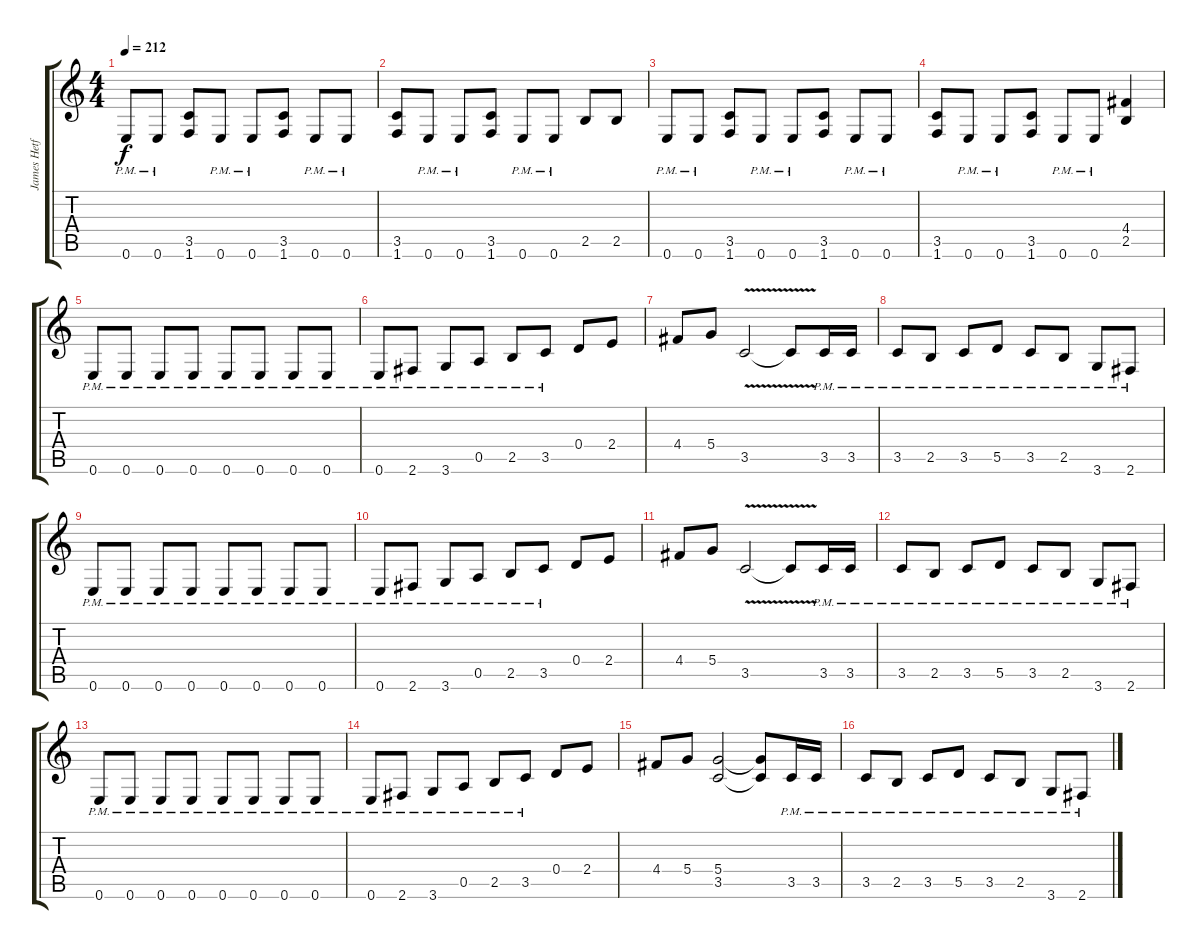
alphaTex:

\track ("James Hetfield (Rhytm Guitar)" "James Hetf") {instrument distortionguitar}
\staff {score tabs}
\tuning (E4 B3 G3 D3 A2 E2) {hide}
\ts (4 4)
\tempo 212
\clef g2
\ks c
0.6{pm}.8{dy f} 0.6{pm}.8 (3.5 1.6).8 0.6{pm}.8 0.6{pm}.8 (3.5 1.6).8 0.6{pm}.8 0.6{pm}.8 |
(3.5 1.6).8 0.6{pm}.8 0.6{pm}.8 (3.5 1.6).8 0.6{pm}.8 0.6{pm}.8 2.5.8 2.5.8 |
0.6{pm}.8 0.6{pm}.8 (3.5 1.6).8 0.6{pm}.8 0.6{pm}.8 (3.5 1.6).8 0.6{pm}.8 0.6{pm}.8 |
(3.5 1.6).8 0.6{pm}.8 0.6{pm}.8 (3.5 1.6).8 0.6{pm}.8 0.6{pm}.8 (4.4 2.5).4 |
\section ("" "")
0.6{pm}.8 0.6{pm}.8 0.6{pm}.8 0.6{pm}.8 0.6{pm}.8 0.6{pm}.8 0.6{pm}.8 0.6{pm}.8 |
0.6{pm}.8 2.6{pm}.8 3.6{pm}.8 0.5{pm}.8 2.5{pm}.8 3.5{pm}.8 0.4.8 2.4.8 |
4.4.8 5.4.8 3.5{v}.2 3.5{t}.8 3.5{pm}.16 3.5{pm}.16 |
3.5{pm}.8 2.5{pm}.8 3.5{pm}.8 5.5{pm}.8 3.5{pm}.8 2.5{pm}.8 3.6{pm}.8 2.6{pm}.8 |
0.6{pm}.8 0.6{pm}.8 0.6{pm}.8 0.6{pm}.8 0.6{pm}.8 0.6{pm}.8 0.6{pm}.8 0.6{pm}.8 |
0.6{pm}.8 2.6{pm}.8 3.6{pm}.8 0.5{pm}.8 2.5{pm}.8 3.5{pm}.8 0.4.8 2.4.8 |
4.4.8 5.4.8 3.5{v}.2 3.5{t}.8 3.5{pm}.16 3.5{pm}.16 |
3.5{pm}.8 2.5{pm}.8 3.5{pm}.8 5.5{pm}.8 3.5{pm}.8 2.5{pm}.8 3.6{pm}.8 2.6{pm}.8 |
0.6{pm}.8 0.6{pm}.8 0.6{pm}.8 0.6{pm}.8 0.6{pm}.8 0.6{pm}.8 0.6{pm}.8 0.6{pm}.8 |
0.6{pm}.8 2.6{pm}.8 3.6{pm}.8 0.5{pm}.8 2.5{pm}.8 3.5{pm}.8 0.4.8 2.4.8 |
4.4.8 5.4.8 (5.4 3.5).2 (5.4{t} 3.5{t}).8 3.5{pm}.16 3.5{pm}.16 |
3.5{pm}.8 2.5{pm}.8 3.5{pm}.8 5.5{pm}.8 3.5{pm}.8 2.5{pm}.8 3.6{pm}.8 2.6{pm}.8
